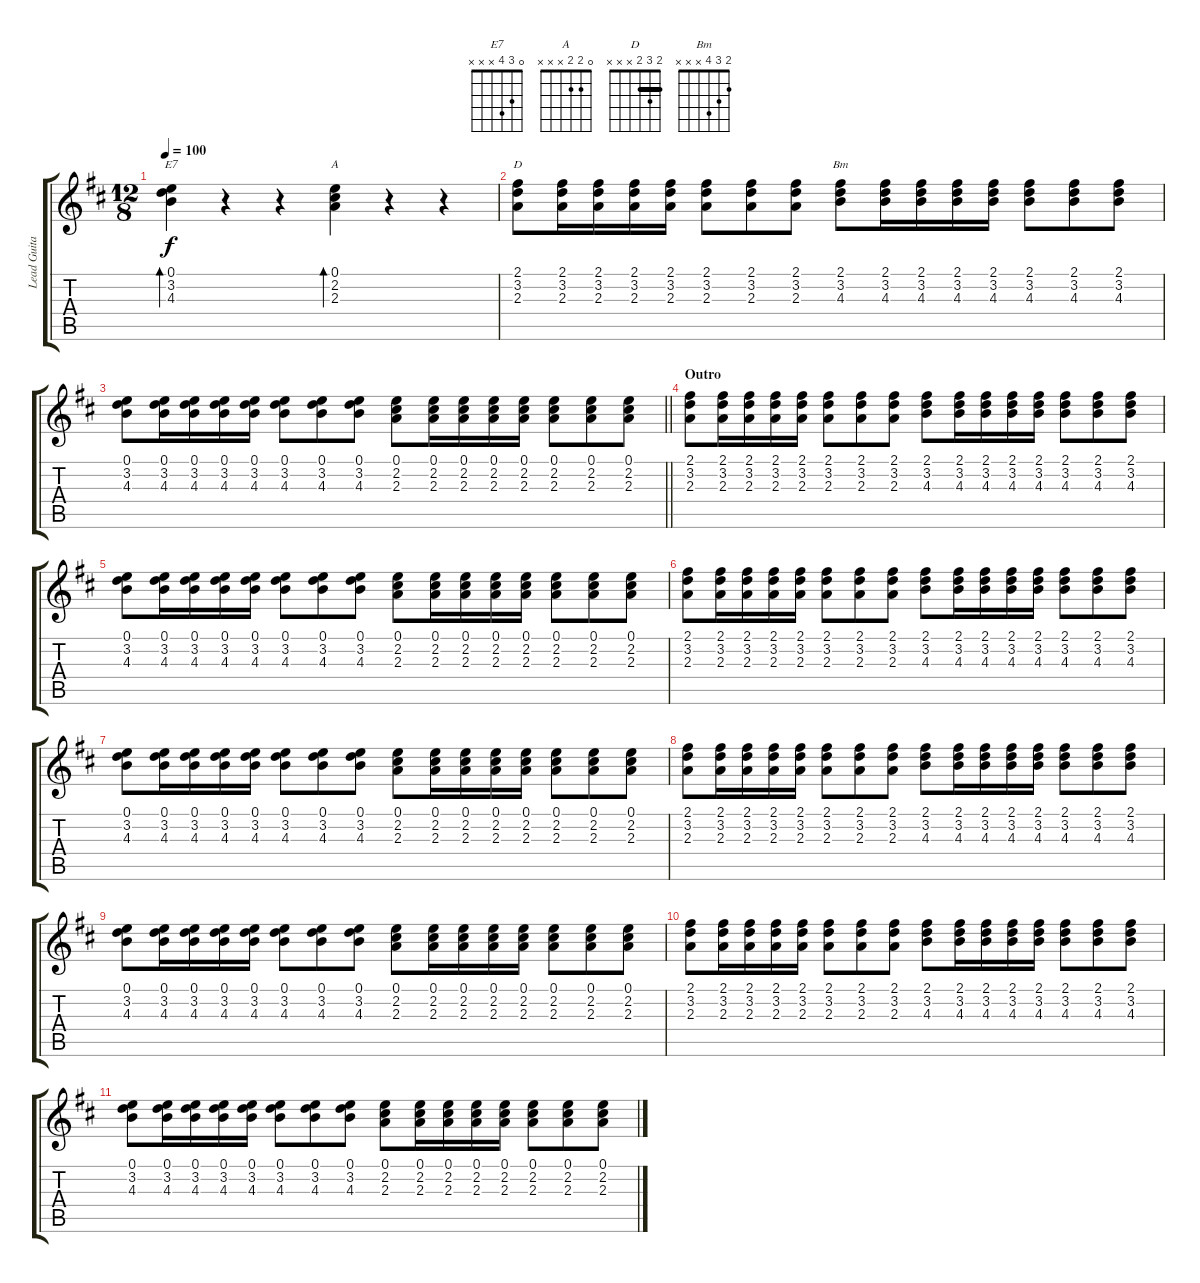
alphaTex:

\track ("Lead Guitar" "Lead Guita") {instrument electricguitarclean}
\staff {score tabs}
\tuning (E4 B3 G3 D3 A2 E2) {hide}
\chord ("E7" 0 3 4 x x x)
\chord ("A" 0 2 2 x x x)
\chord ("D" 2 3 2 x x x) {barre 2}
\chord ("Bm" 2 3 4 x x x)
\ts (12 8)
\tempo 100
\clef g2
\ks d
(0.1 3.2 4.3).4{bd 480 ch "E7" dy f} r.4 r.4 (0.1 2.2 2.3).4{bd 480 ch "A"} r.4 r.4 |
(2.1 3.2 2.3).8{ch "D"} (2.1 3.2 2.3).16 (2.1 3.2 2.3).16 (2.1 3.2 2.3).16 (2.1 3.2 2.3).16 (2.1 3.2 2.3).8 (2.1 3.2 2.3).8 (2.1 3.2 2.3).8 (2.1 3.2 4.3).8{ch "Bm"} (2.1 3.2 4.3).16 (2.1 3.2 4.3).16 (2.1 3.2 4.3).16 (2.1 3.2 4.3).16 (2.1 3.2 4.3).8 (2.1 3.2 4.3).8 (2.1 3.2 4.3).8 |
\barLineRight lightlight
(0.1 3.2 4.3).8 (0.1 3.2 4.3).16 (0.1 3.2 4.3).16 (0.1 3.2 4.3).16 (0.1 3.2 4.3).16 (0.1 3.2 4.3).8 (0.1 3.2 4.3).8 (0.1 3.2 4.3).8 (0.1 2.2 2.3).8 (0.1 2.2 2.3).16 (0.1 2.2 2.3).16 (0.1 2.2 2.3).16 (0.1 2.2 2.3).16 (0.1 2.2 2.3).8 (0.1 2.2 2.3).8 (0.1 2.2 2.3).8 |
\section ("" "Outro")
(2.1 3.2 2.3).8 (2.1 3.2 2.3).16 (2.1 3.2 2.3).16 (2.1 3.2 2.3).16 (2.1 3.2 2.3).16 (2.1 3.2 2.3).8 (2.1 3.2 2.3).8 (2.1 3.2 2.3).8 (2.1 3.2 4.3).8 (2.1 3.2 4.3).16 (2.1 3.2 4.3).16 (2.1 3.2 4.3).16 (2.1 3.2 4.3).16 (2.1 3.2 4.3).8 (2.1 3.2 4.3).8 (2.1 3.2 4.3).8 |
(0.1 3.2 4.3).8 (0.1 3.2 4.3).16 (0.1 3.2 4.3).16 (0.1 3.2 4.3).16 (0.1 3.2 4.3).16 (0.1 3.2 4.3).8 (0.1 3.2 4.3).8 (0.1 3.2 4.3).8 (0.1 2.2 2.3).8 (0.1 2.2 2.3).16 (0.1 2.2 2.3).16 (0.1 2.2 2.3).16 (0.1 2.2 2.3).16 (0.1 2.2 2.3).8 (0.1 2.2 2.3).8 (0.1 2.2 2.3).8 |
(2.1 3.2 2.3).8 (2.1 3.2 2.3).16 (2.1 3.2 2.3).16 (2.1 3.2 2.3).16 (2.1 3.2 2.3).16 (2.1 3.2 2.3).8 (2.1 3.2 2.3).8 (2.1 3.2 2.3).8 (2.1 3.2 4.3).8 (2.1 3.2 4.3).16 (2.1 3.2 4.3).16 (2.1 3.2 4.3).16 (2.1 3.2 4.3).16 (2.1 3.2 4.3).8 (2.1 3.2 4.3).8 (2.1 3.2 4.3).8 |
(0.1 3.2 4.3).8 (0.1 3.2 4.3).16 (0.1 3.2 4.3).16 (0.1 3.2 4.3).16 (0.1 3.2 4.3).16 (0.1 3.2 4.3).8 (0.1 3.2 4.3).8 (0.1 3.2 4.3).8 (0.1 2.2 2.3).8 (0.1 2.2 2.3).16 (0.1 2.2 2.3).16 (0.1 2.2 2.3).16 (0.1 2.2 2.3).16 (0.1 2.2 2.3).8 (0.1 2.2 2.3).8 (0.1 2.2 2.3).8 |
(2.1 3.2 2.3).8 (2.1 3.2 2.3).16 (2.1 3.2 2.3).16 (2.1 3.2 2.3).16 (2.1 3.2 2.3).16 (2.1 3.2 2.3).8 (2.1 3.2 2.3).8 (2.1 3.2 2.3).8 (2.1 3.2 4.3).8 (2.1 3.2 4.3).16 (2.1 3.2 4.3).16 (2.1 3.2 4.3).16 (2.1 3.2 4.3).16 (2.1 3.2 4.3).8 (2.1 3.2 4.3).8 (2.1 3.2 4.3).8 |
(0.1 3.2 4.3).8 (0.1 3.2 4.3).16 (0.1 3.2 4.3).16 (0.1 3.2 4.3).16 (0.1 3.2 4.3).16 (0.1 3.2 4.3).8 (0.1 3.2 4.3).8 (0.1 3.2 4.3).8 (0.1 2.2 2.3).8 (0.1 2.2 2.3).16 (0.1 2.2 2.3).16 (0.1 2.2 2.3).16 (0.1 2.2 2.3).16 (0.1 2.2 2.3).8 (0.1 2.2 2.3).8 (0.1 2.2 2.3).8 |
(2.1 3.2 2.3).8 (2.1 3.2 2.3).16 (2.1 3.2 2.3).16 (2.1 3.2 2.3).16 (2.1 3.2 2.3).16 (2.1 3.2 2.3).8 (2.1 3.2 2.3).8 (2.1 3.2 2.3).8 (2.1 3.2 4.3).8 (2.1 3.2 4.3).16 (2.1 3.2 4.3).16 (2.1 3.2 4.3).16 (2.1 3.2 4.3).16 (2.1 3.2 4.3).8 (2.1 3.2 4.3).8 (2.1 3.2 4.3).8 |
(0.1 3.2 4.3).8 (0.1 3.2 4.3).16 (0.1 3.2 4.3).16 (0.1 3.2 4.3).16 (0.1 3.2 4.3).16 (0.1 3.2 4.3).8 (0.1 3.2 4.3).8 (0.1 3.2 4.3).8 (0.1 2.2 2.3).8 (0.1 2.2 2.3).16 (0.1 2.2 2.3).16 (0.1 2.2 2.3).16 (0.1 2.2 2.3).16 (0.1 2.2 2.3).8 (0.1 2.2 2.3).8 (0.1 2.2 2.3).8
